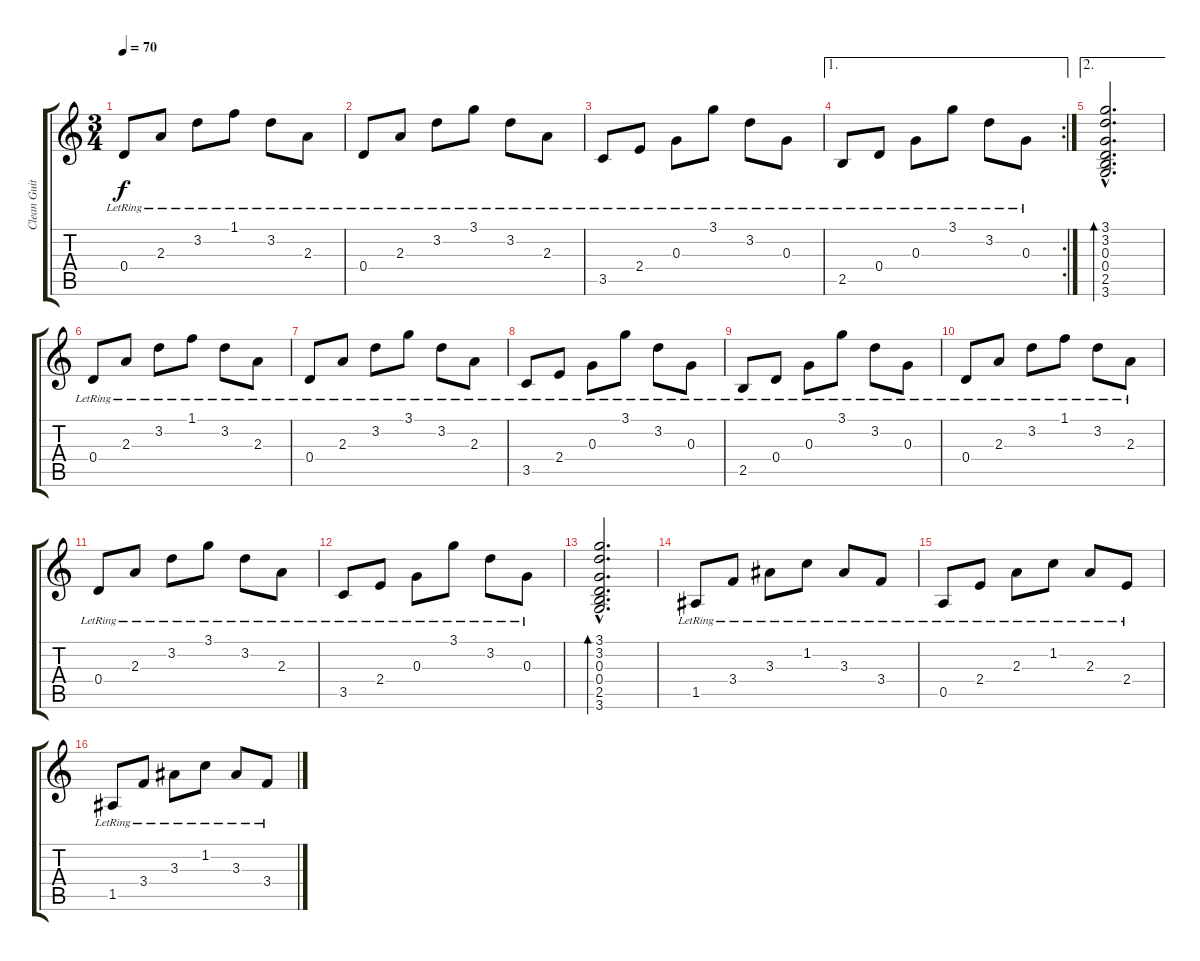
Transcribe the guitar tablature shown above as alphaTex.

\track ("Clean Guitar 1" "Clean Guit") {instrument electricguitarclean}
\staff {score tabs}
\tuning (E4 B3 G3 D3 A2 E2) {hide}
\ts (3 4)
\tempo 70
\clef g2
\ks c
0.4{lr}.8{dy f instrument electricguitarclean} 2.3{lr}.8 3.2{lr}.8 1.1{lr}.8 3.2{lr}.8 2.3{lr}.8 |
0.4{lr}.8 2.3{lr}.8 3.2{lr}.8 3.1{lr}.8 3.2{lr}.8 2.3{lr}.8 |
3.5{lr}.8 2.4{lr}.8 0.3{lr}.8 3.1{lr}.8 3.2{lr}.8 0.3{lr}.8 |
\ae 1
\rc 2
2.5{lr}.8 0.4{lr}.8 0.3{lr}.8 3.1{lr}.8 3.2{lr}.8 0.3{lr}.8 |
\ae 2
(3.1{hac} 3.2{hac} 0.3{hac} 0.4{hac} 2.5{hac} 3.6{hac}).2{d bd 120} |
0.4{lr}.8 2.3{lr}.8 3.2{lr}.8 1.1{lr}.8 3.2{lr}.8 2.3{lr}.8 |
0.4{lr}.8 2.3{lr}.8 3.2{lr}.8 3.1{lr}.8 3.2{lr}.8 2.3{lr}.8 |
3.5{lr}.8 2.4{lr}.8 0.3{lr}.8 3.1{lr}.8 3.2{lr}.8 0.3{lr}.8 |
2.5{lr}.8 0.4{lr}.8 0.3{lr}.8 3.1{lr}.8 3.2{lr}.8 0.3{lr}.8 |
0.4{lr}.8 2.3{lr}.8 3.2{lr}.8 1.1{lr}.8 3.2{lr}.8 2.3{lr}.8 |
0.4{lr}.8 2.3{lr}.8 3.2{lr}.8 3.1{lr}.8 3.2{lr}.8 2.3{lr}.8 |
3.5{lr}.8 2.4{lr}.8 0.3{lr}.8 3.1{lr}.8 3.2{lr}.8 0.3{lr}.8 |
(3.1{hac} 3.2{hac} 0.3{hac} 0.4{hac} 2.5{hac} 3.6{hac}).2{d bd 120} |
1.5{lr}.8 3.4{lr}.8 3.3{lr}.8 1.2{lr}.8 3.3{lr}.8 3.4{lr}.8 |
0.5{lr}.8 2.4{lr}.8 2.3{lr}.8 1.2{lr}.8 2.3{lr}.8 2.4{lr}.8 |
1.5{lr}.8 3.4{lr}.8 3.3{lr}.8 1.2{lr}.8 3.3{lr}.8 3.4{lr}.8
